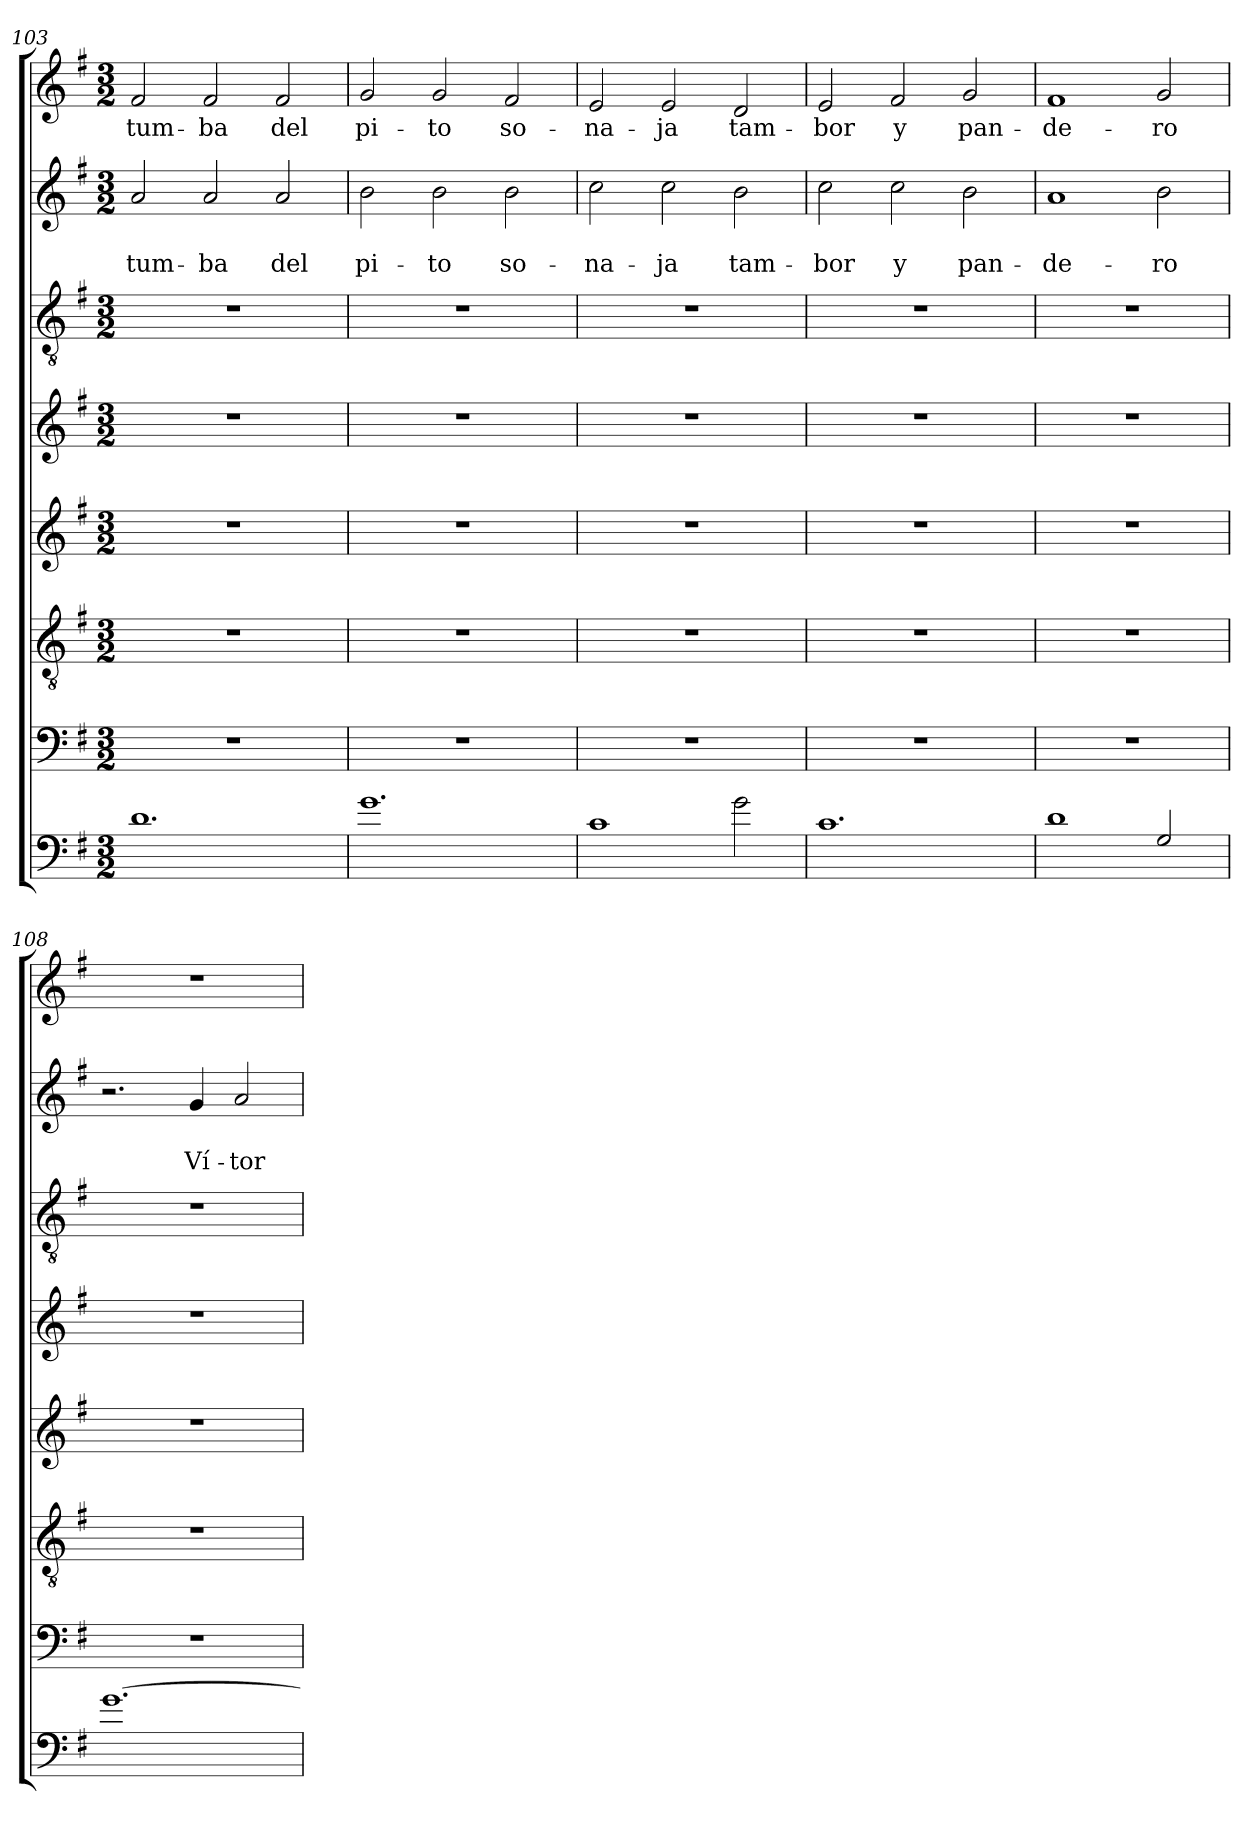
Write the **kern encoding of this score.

**kern	**kern	**kern	**kern	**kern	**kern	**kern	**text	**text	**kern	**text
*part8	*part7	*part6	*part5	*part4	*part3	*part2	*part2	*part2	*part1	*part1
*staff8	*staff7	*staff6	*staff5	*staff4	*staff3	*staff2	*staff2	*staff2	*staff1	*staff1
*clefF4	*clefF4	*clefGv2	*clefG2	*clefG2	*clefGv2	*clefG2	*	*	*clefG2	*
*ITrd7c12	*	*	*	*	*	*	*	*	*	*
*k[f#]	*k[f#]	*k[f#]	*k[f#]	*k[f#]	*k[f#]	*k[f#]	*	*	*k[f#]	*
*G:	*G:	*G:	*G:	*G:	*G:	*G:	*	*	*G:	*
*M3/2	*M3/2	*M3/2	*M3/2	*M3/2	*M3/2	*M3/2	*	*	*M3/2	*
=103	=103	=103	=103	=103	=103	=103	=103	=103	=103	=103
!	!	!	!	!	!	!	!	!LO:LY:b	!	!LO:LY:b
1.D	1.r	1.r	1.r	1.r	1.r	2a/	.	-tum-	2f#/	-tum-
!	!	!	!	!	!	!	!	!LO:LY:b	!	!LO:LY:b
.	.	.	.	.	.	2a/	.	-ba	2f#/	-ba
!	!	!	!	!	!	!	!	!LO:LY:b	!	!LO:LY:b
.	.	.	.	.	.	2a/	.	del	2f#/	del
=104	=104	=104	=104	=104	=104	=104	=104	=104	=104	=104
!	!	!	!	!	!	!	!	!LO:LY:b	!	!LO:LY:b
1.G	1.r	1.r	1.r	1.r	1.r	2b\	.	pi-	2g/	pi-
!	!	!	!	!	!	!	!	!LO:LY:b	!	!LO:LY:b
.	.	.	.	.	.	2b\	.	-to	2g/	-to
!	!	!	!	!	!	!	!	!LO:LY:b	!	!LO:LY:b
.	.	.	.	.	.	2b\	.	so-	2f#/	so-
=105	=105	=105	=105	=105	=105	=105	=105	=105	=105	=105
!	!	!	!	!	!	!	!	!LO:LY:b	!	!LO:LY:b
1C	1.r	1.r	1.r	1.r	1.r	2cc\	.	-na-	2e/	-na-
!	!	!	!	!	!	!	!	!LO:LY:b	!	!LO:LY:b
.	.	.	.	.	.	2cc\	.	-ja	2e/	-ja
!	!	!	!	!	!	!	!	!LO:LY:b	!	!LO:LY:b
2G\	.	.	.	.	.	2b\	.	tam-	2d/	tam-
=106	=106	=106	=106	=106	=106	=106	=106	=106	=106	=106
!	!	!	!	!	!	!	!	!LO:LY:b	!	!LO:LY:b
1.C	1.r	1.r	1.r	1.r	1.r	2cc\	.	-bor	2e/	-bor
!	!	!	!	!	!	!	!	!LO:LY:b	!	!LO:LY:b
.	.	.	.	.	.	2cc\	.	y	2f#/	y
!	!	!	!	!	!	!	!	!LO:LY:b	!	!LO:LY:b
.	.	.	.	.	.	2b\	.	pan-	2g/	pan-
!!LO:PB:g=z
=107	=107	=107	=107	=107	=107	=107	=107	=107	=107	=107
!	!	!	!	!	!	!	!	!LO:LY:b	!	!LO:LY:b
1D	1.r	1.r	1.r	1.r	1.r	1a	.	-de-	1f#	-de-
!	!	!	!	!	!	!	!	!LO:LY:b	!	!LO:LY:b
2GG/	.	.	.	.	.	2b\	.	-ro	2g/	-ro
=108	=108	=108	=108	=108	=108	=108	=108	=108	=108	=108
!	!	!	!	!	!	!	!	!	!LO:N:vis=1	!
[>1.G	1.r	1.r	1.r	1.r	1.r	2.r	.	.	1.r	.
!	!	!	!	!	!	!	!	!LO:LY:b	!	!
.	.	.	.	.	.	4g/	.	Ví-	.	.
!	!	!	!	!	!	!	!	!LO:LY:b	!	!
.	.	.	.	.	.	2a/	.	-tor	.	.
=	=	=	=	=	=	=	=	=	=	=
*-	*-	*-	*-	*-	*-	*-	*-	*-	*-	*-
